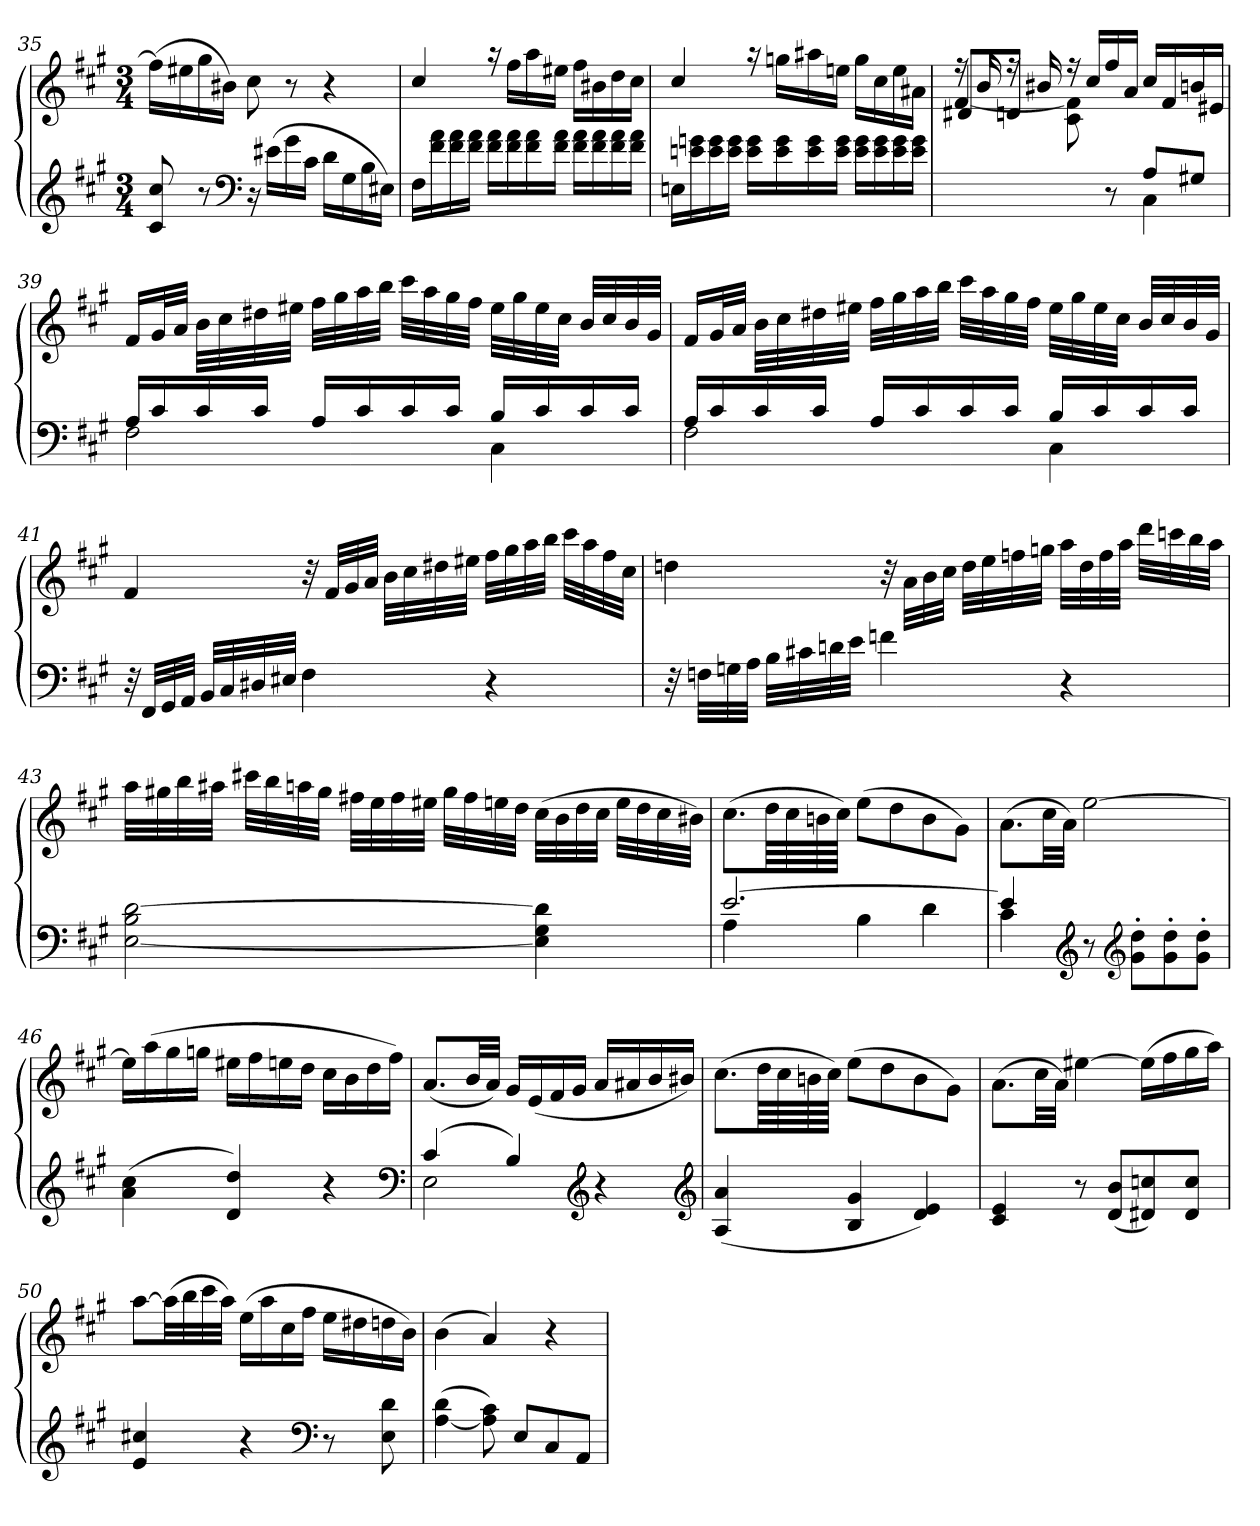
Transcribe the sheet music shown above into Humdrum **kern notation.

**kern	**kern
*part1	*part1
*staff2	*staff1
*clefG2	*clefG2
*k[f#c#g#]	*k[f#c#g#]
*A:	*A:
*M3/4	*M3/4
=35	=35
8cc# 8c#	(16ff#LL]
.	16ee#X
8r	16gg#
.	16b#XJJ)
*clefF4	*
16r	8cc#
(16e#XLL	.
16g#	8r
16c#JJ	.
16dLL	4r
16G#	.
16B	.
16E#XJJ)	.
!!LO:LB:g=z
=36	=36
16F#LL	4cc#/
16a 16f#	.
16a 16f#	.
16a 16f#JJ	.
16a 16f#LL	16raa
16a 16f#	16ff#LL
16a 16f#	16aa
16a 16f#JJ	16ee#XJJ
16a 16f#LL	16ff#LL
16a 16f#	16b#X
16a 16f#	16dd
16a 16f#JJ	16cc#JJ
=37	=37
16EnLL	4cc#/
16gn 16en	.
16g 16e	.
16g 16eJJ	.
16g 16eLL	16raa
16g 16e	16ggnLL
16g 16e	16aa#X
16g 16eJJ	16eenJJ
16g 16eLL	16ggLL
16g 16e	16cc#
16g 16e	16ee
16g 16eJJ	16a#XJJ
=38	=38
*^	*^
*	*	*	*^
4.ryy	2ryy	16rff	[4f#/	8d#XL)
.	.	16b/	.	.
.	.	16rff	.	8dnJ
.	.	16b#X/	.	.
.	.	16r	(<8f#]\ 8c#\	2ryy
.	.	16cc#LL	.	.
8r	.	16ff#	4.ryy	.
.	.	16aJJ	.	.
8AL	4C#	16cc#LL	.	.
.	.	16f#	.	.
8G#XJ	.	16bn	.	.
.	.	16e#XJJ	.	.
*	*	*v	*v	*v
!!LO:LB:g=z
=39	=39	=39
16ALL	2F#	16f#LL
16c#	.	32g#L
.	.	32aJJJ
16c#	.	32bLLL
.	.	32cc#
16c#JJ	.	32dd#X
.	.	32ee#XJJJ
16ALL	.	32ff#LLL
.	.	32gg#
16c#	.	32aa
.	.	32bbJJJ
16c#	.	32ccc#LLL
.	.	32aa
16c#JJ	.	32gg#
.	.	32ff#JJJ
16BLL	4C#	32ee#LLL
.	.	32gg#
16c#	.	32ee#
.	.	32cc#JJJ
16c#	.	32bLLL
.	.	32cc#
16c#JJ	.	32b
.	.	32g#JJJ
=40	=40	=40
16ALL	2F#	16f#LL
16c#	.	32g#L
.	.	32aJJJ
16c#	.	32bLLL
.	.	32cc#
16c#JJ	.	32dd#X
.	.	32ee#XJJJ
16ALL	.	32ff#LLL
.	.	32gg#
16c#	.	32aa
.	.	32bbJJJ
16c#	.	32ccc#LLL
.	.	32aa
16c#JJ	.	32gg#
.	.	32ff#JJJ
16BLL	4C#	32ee#LLL
.	.	32gg#
16c#	.	32ee#
.	.	32cc#JJJ
16c#	.	32bLLL
.	.	32cc#
16c#JJ	.	32b
.	.	32g#JJJ
*v	*v	*
!!LO:LB:g=z
=41	=41
32r	4f#
32FF#LLL	.
32GG#	.
32AAJJJ	.
32BBLLL	.
32C#	.
32D#X	.
32E#XJJJ	.
4F#	32r
.	32f#LLL
.	32g#
.	32aJJJ
.	32bLLL
.	32cc#
.	32dd#X
.	32ee#XJJJ
4r	32ff#LLL
.	32gg#
.	32aa
.	32bbJJJ
.	32ccc#LLL
.	32aa
.	32ff#
.	32cc#JJJ
=42	=42
32r	4ddn
32FnLLL	.
32Gn	.
32AJJJ	.
32BLLL	.
32c#X	.
32dn	.
32eJJJ	.
4fn	32r
.	32aLLL
.	32b
.	32cc#JJJ
.	32ddLLL
.	32ee
.	32ffn
.	32ggnJJJ
4r	32aaLLL
.	32dd
.	32ff
.	32aaJJJ
.	32dddLLL
.	32cccn
.	32bb
.	32aaJJJ
!!LO:LB:g=z
=43	=43
[2d 2B [2E	32aaLLL
.	32gg#X
.	32bb
.	32aa#XJJJ
.	32ccc#XLLL
.	32bb
.	32aan
.	32gg#JJJ
.	32ff#XLLL
.	32ee
.	32ff#
.	32ee#XJJJ
.	32gg#LLL
.	32ff#
.	32een
.	32ddJJJ
4d] 4G# 4E]	(32cc#LLL
.	32b
.	32dd
.	32cc#JJJ
.	32eeLLL
.	32dd
.	32cc#
.	32b#XJJJ)
=44	=44
*^	*
[2.e	4A	(8.cc#L
.	.	64ddLLL
.	.	64cc#
.	.	64bn
.	.	64cc#JJJJ)
.	4B	(8eeL
.	.	8dd
.	4d	8b
.	.	8g#J)
=45	=45	=45
4e]	4c#	(8.aL
.	.	32cc#LL
.	.	32aJJJ)
*clefG2	*	*
8r	2ryy	[2ee
*clefG2	*	*
8dd' 8g#'L	.	.
8dd' 8g#'	.	.
8dd' 8g#'J	.	.
*v	*v	*
!!LO:LB:g=z
=46	=46
(>4cc# 4a	16eeLL]
.	(16aa
.	16gg#
.	16ggnJJ
4dd 4d)	16ee#XLL
.	16ff#
.	16een
.	16ddJJ
4r	16cc#LL
.	16b
.	16dd
.	16ff#JJ)
*clefF4	*
=47	=47
*^	*
(4c#	2E	(8.aL
.	.	32bLL
.	.	32aJJJ)
4B)	.	16g#LL
.	.	(16e
.	.	16f#
.	.	16g#JJ
*clefG2	*	*
4r	4ryy	16aLL
.	.	16a#X
.	.	16b
.	.	16b#XJJ)
*v	*v	*
*clefG2	*
=48	=48
(>4a 4A	(8.cc#L
.	64ddLLL
.	64cc#
.	64bn
.	64cc#JJJJ)
4g# 4B	(8eeL
.	8dd
4e 4d)	8b
.	8g#J)
=49	=49
4e 4c#	(8.aL
.	32cc#LL
.	32aJJJ)
8r	[4ee#X
(>8b 8dL	.
8ccn 8d#X)	(16ee#LL]
.	16ff#
8cc 8d#J	16gg#
.	16aaJJ)
!!LO:PB:g=z
=50	=50
4cc#X 4e	[8aaL
.	(32aaLL]
.	32bb
.	32ccc#
.	32aaJJJ)
4r	(16eeLL
.	16aa
.	16cc#
.	16ff#JJ
*clefF4	*
8r	16eeLL
.	16dd#X
8d 8E	16ddn
.	16bJJ)
=51	=51
(4d [4A	(4b
8c# 8A])	4a)
8EL	.
8C#	4r
8AAJ	.
=	=
*-	*-
